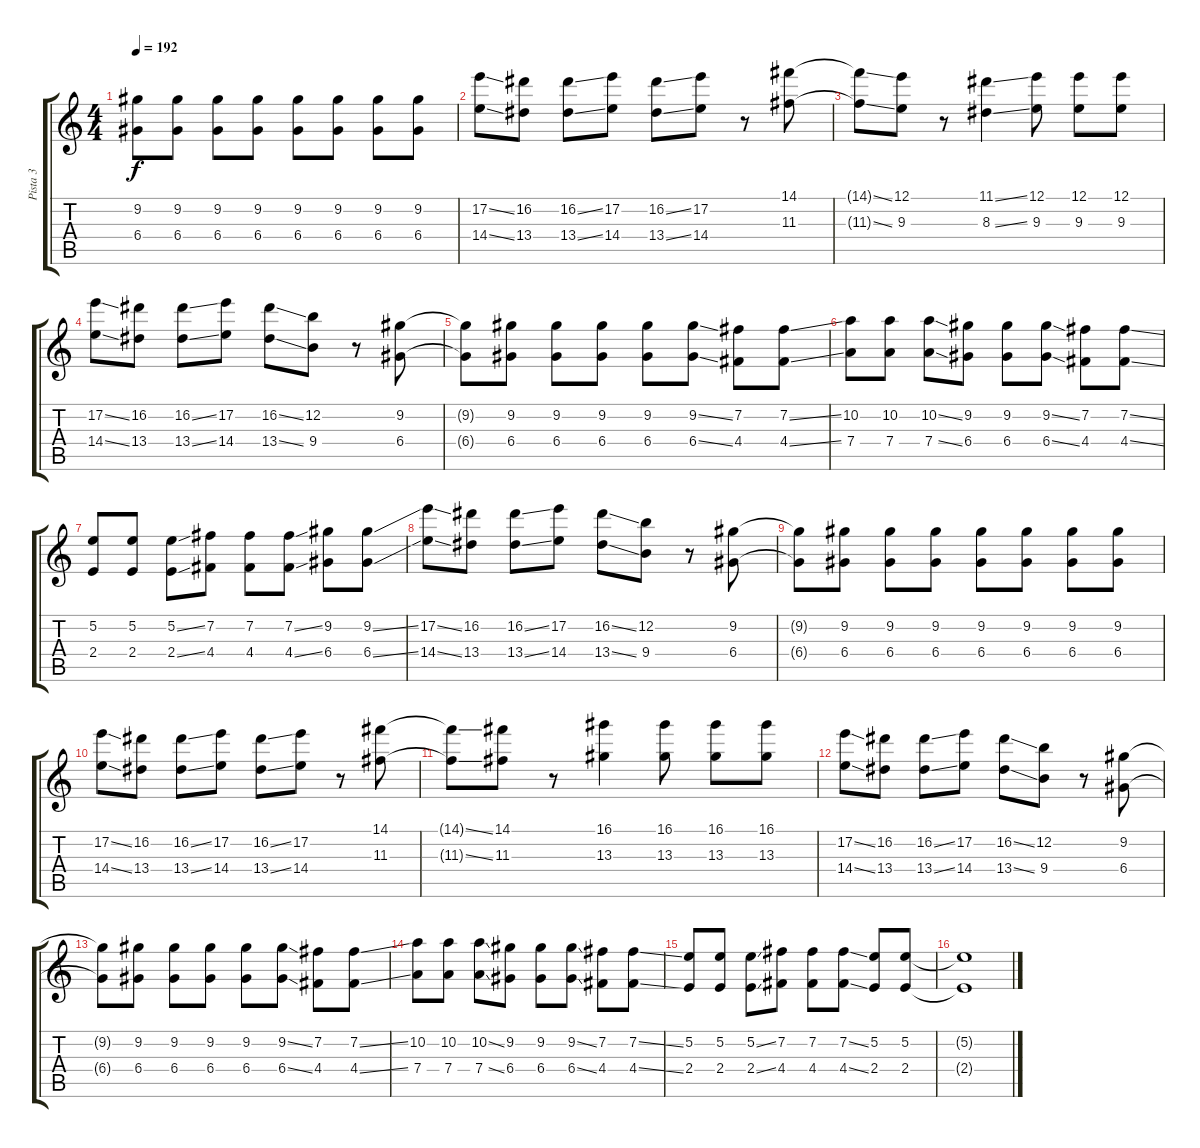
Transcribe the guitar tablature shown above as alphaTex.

\track ("Pista 3" "Pista 3") {instrument distortionguitar}
\staff {score tabs}
\tuning (E4 B3 G3 D3 A2 E2) {hide}
\ts (4 4)
\tempo 192
\clef g2
\ks c
(9.2{t} 6.4{t}).8{dy f} (9.2 6.4).8 (9.2 6.4).8 (9.2 6.4).8 (9.2 6.4).8 (9.2 6.4).8 (9.2 6.4).8 (9.2 6.4).8 |
(17.2{ss} 14.4{ss}).8 (16.2 13.4).8 (16.2{ss} 13.4{ss}).8 (17.2 14.4).8 (16.2{ss} 13.4{ss}).8 (17.2 14.4).8 r.8 (14.1 11.3).8 |
(14.1{ss t} 11.3{ss t}).8 (12.1 9.3).8 r.8 (11.1{ss} 8.3{ss}).4 (12.1 9.3).8 (12.1 9.3).8 (12.1 9.3).8 |
(17.2{ss} 14.4{ss}).8 (16.2 13.4).8 (16.2{ss} 13.4{ss}).8 (17.2 14.4).8 (16.2{ss} 13.4{ss}).8 (12.2 9.4).8 r.8 (9.2 6.4).8 |
(9.2{t} 6.4{t}).8 (9.2 6.4).8 (9.2 6.4).8 (9.2 6.4).8 (9.2 6.4).8 (9.2{ss} 6.4{ss}).8 (7.2 4.4).8 (7.2{ss} 4.4{ss}).8 |
(10.2 7.4).8 (10.2 7.4).8 (10.2{ss} 7.4{ss}).8 (9.2 6.4).8 (9.2 6.4).8 (9.2{ss} 6.4{ss}).8 (7.2 4.4).8 (7.2{ss} 4.4{ss}).8 |
(5.2 2.4).8 (5.2 2.4).8 (5.2{ss} 2.4{ss}).8 (7.2 4.4).8 (7.2 4.4).8 (7.2{ss} 4.4{ss}).8 (9.2 6.4).8 (9.2{ss} 6.4{ss}).8 |
(17.2{ss} 14.4{ss}).8 (16.2 13.4).8 (16.2{ss} 13.4{ss}).8 (17.2 14.4).8 (16.2{ss} 13.4{ss}).8 (12.2 9.4).8 r.8 (9.2 6.4).8 |
(9.2{t} 6.4{t}).8 (9.2 6.4).8 (9.2 6.4).8 (9.2 6.4).8 (9.2 6.4).8 (9.2 6.4).8 (9.2 6.4).8 (9.2 6.4).8 |
(17.2{ss} 14.4{ss}).8 (16.2 13.4).8 (16.2{ss} 13.4{ss}).8 (17.2 14.4).8 (16.2{ss} 13.4{ss}).8 (17.2 14.4).8 r.8 (14.1 11.3).8 |
(14.1{ss t} 11.3{ss t}).8 (14.1 11.3).8 r.8 (16.1 13.3).4 (16.1 13.3).8 (16.1 13.3).8 (16.1 13.3).8 |
(17.2{ss} 14.4{ss}).8 (16.2 13.4).8 (16.2{ss} 13.4{ss}).8 (17.2 14.4).8 (16.2{ss} 13.4{ss}).8 (12.2 9.4).8 r.8 (9.2 6.4).8 |
(9.2{t} 6.4{t}).8 (9.2 6.4).8 (9.2 6.4).8 (9.2 6.4).8 (9.2 6.4).8 (9.2{ss} 6.4{ss}).8 (7.2 4.4).8 (7.2{ss} 4.4{ss}).8 |
(10.2 7.4).8 (10.2 7.4).8 (10.2{ss} 7.4{ss}).8 (9.2 6.4).8 (9.2 6.4).8 (9.2{ss} 6.4{ss}).8 (7.2 4.4).8 (7.2{ss} 4.4{ss}).8 |
(5.2 2.4).8 (5.2 2.4).8 (5.2{ss} 2.4{ss}).8 (7.2 4.4).8 (7.2 4.4).8 (7.2{ss} 4.4{ss}).8 (5.2 2.4).8 (5.2 2.4).8 |
(5.2{t} 2.4{t}).1
